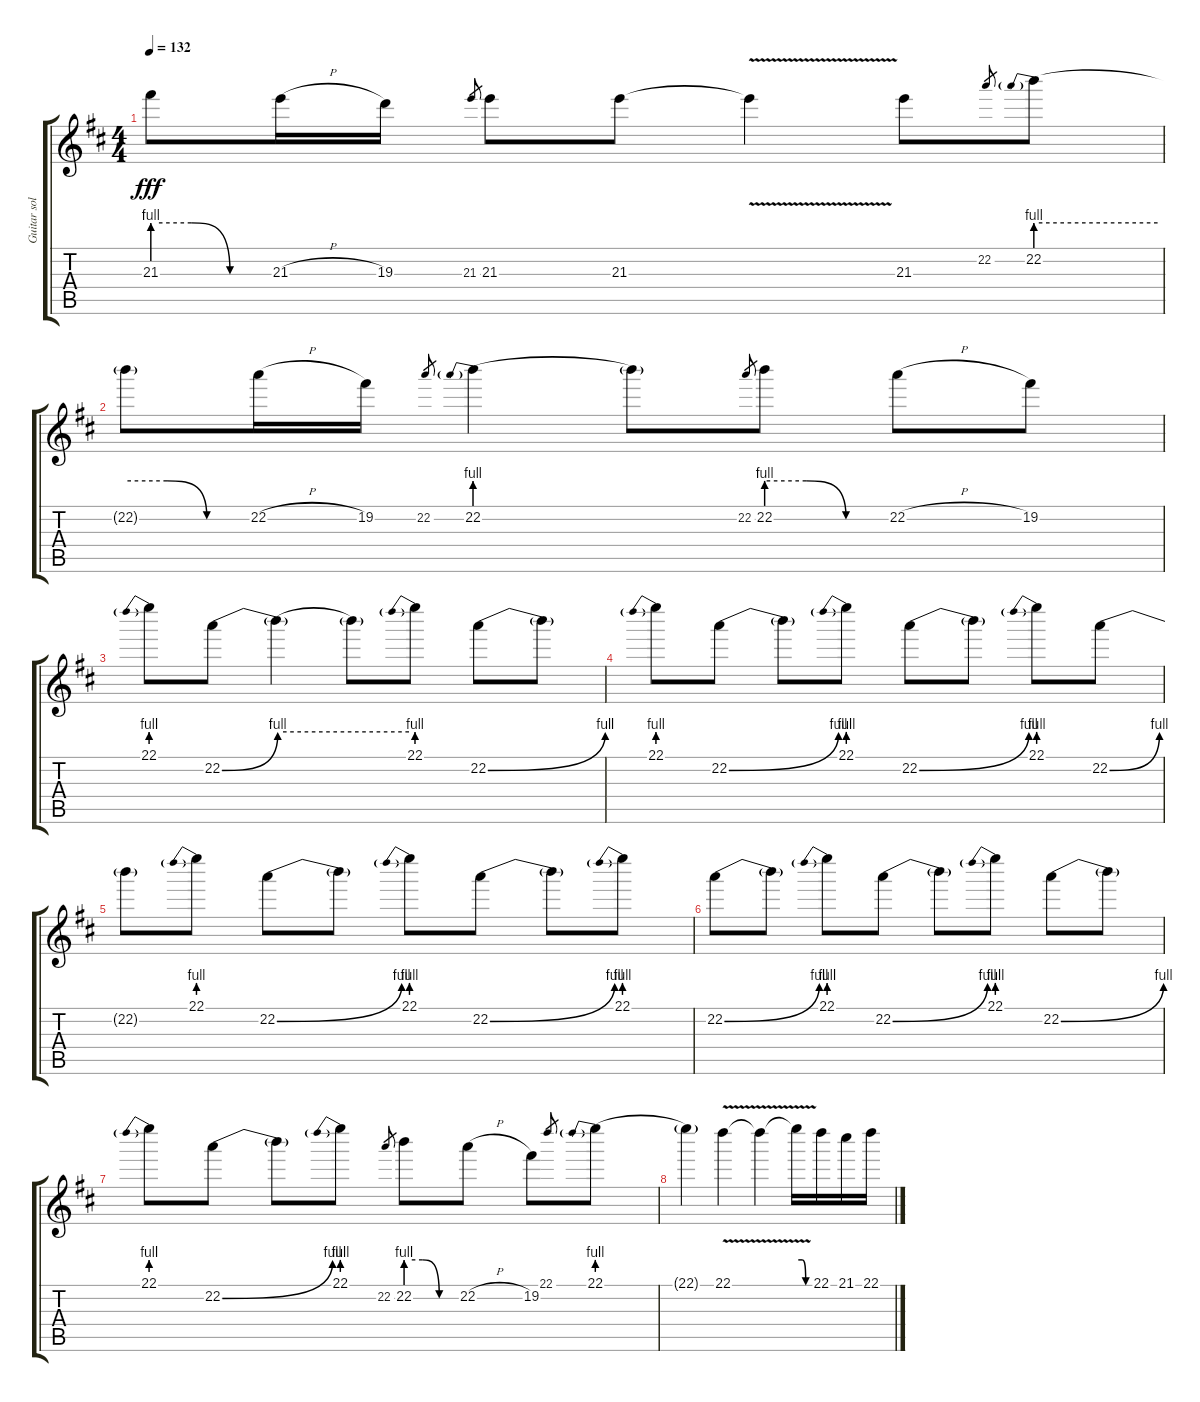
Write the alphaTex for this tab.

\track ("Guitar solo" "Guitar sol") {instrument distortionguitar}
\staff {score tabs}
\tuning (E4 B3 G3 D3 A2 E2) {hide}
\ts (4 4)
\tempo 132
\clef g2
\ks d
21.3{be (custom 0 4 20 4 40 0 60 0) t}.8{dy fff} 21.3{h}.16 19.3.16 21.3.8{gr} 21.3.8 21.3.8 21.3{v t}.4 21.3.8 22.2.8{gr} 22.2{be (prebend 0 4 60 4)}.8 |
22.2{be (custom 0 4 20 4 40 0 60 0) t}.8 22.2{h}.16 19.2.16 22.2.8{gr} 22.2{be (prebend 0 4 60 4)}.4 22.2{t}.8 22.2.8{gr} 22.2{be (custom 0 4 20 4 40 0 60 0)}.8 22.2{h}.8 19.2.8 |
22.1{be (prebend 0 4 60 4)}.8 22.2{be (bend 0 0 60 4)}.8 22.2{be (hold 0 4 60 4) t}.4 22.2{t}.8 22.1{be (prebend 0 4 60 4)}.8 22.2{be (bend 0 0 60 4)}.8 22.2{t}.8 |
22.1{be (prebend 0 4 60 4)}.8 22.2{be (bend 0 0 60 4)}.8 22.2{t}.8 22.1{be (prebend 0 4 60 4)}.8 22.2{be (bend 0 0 60 4)}.8 22.2{t}.8 22.1{be (prebend 0 4 60 4)}.8 22.2{be (bend 0 0 60 4)}.8 |
22.2{t}.8 22.1{be (prebend 0 4 60 4)}.8 22.2{be (bend 0 0 60 4)}.8 22.2{t}.8 22.1{be (prebend 0 4 60 4)}.8 22.2{be (bend 0 0 60 4)}.8 22.2{t}.8 22.1{be (prebend 0 4 60 4)}.8 |
22.2{be (bend 0 0 60 4)}.8 22.2{t}.8 22.1{be (prebend 0 4 60 4)}.8 22.2{be (bend 0 0 60 4)}.8 22.2{t}.8 22.1{be (prebend 0 4 60 4)}.8 22.2{be (bend 0 0 60 4)}.8 22.2{t}.8 |
22.1{be (prebend 0 4 60 4)}.8 22.2{be (bend 0 0 60 4)}.8 22.2{t}.8 22.1{be (prebend 0 4 60 4)}.8 22.2.8{gr} 22.2{be (custom 0 4 20 4 40 0 60 0)}.8 22.2{h}.8 19.2.8 22.1.8{gr} 22.1{be (prebend 0 4 60 4)}.8 |
22.1{t}.4 22.1{v}.4 22.1{v t}.4 22.1{be (custom 0 4 20 4 40 0 60 0) t}.16 22.1.16 21.1.16 22.1.16
